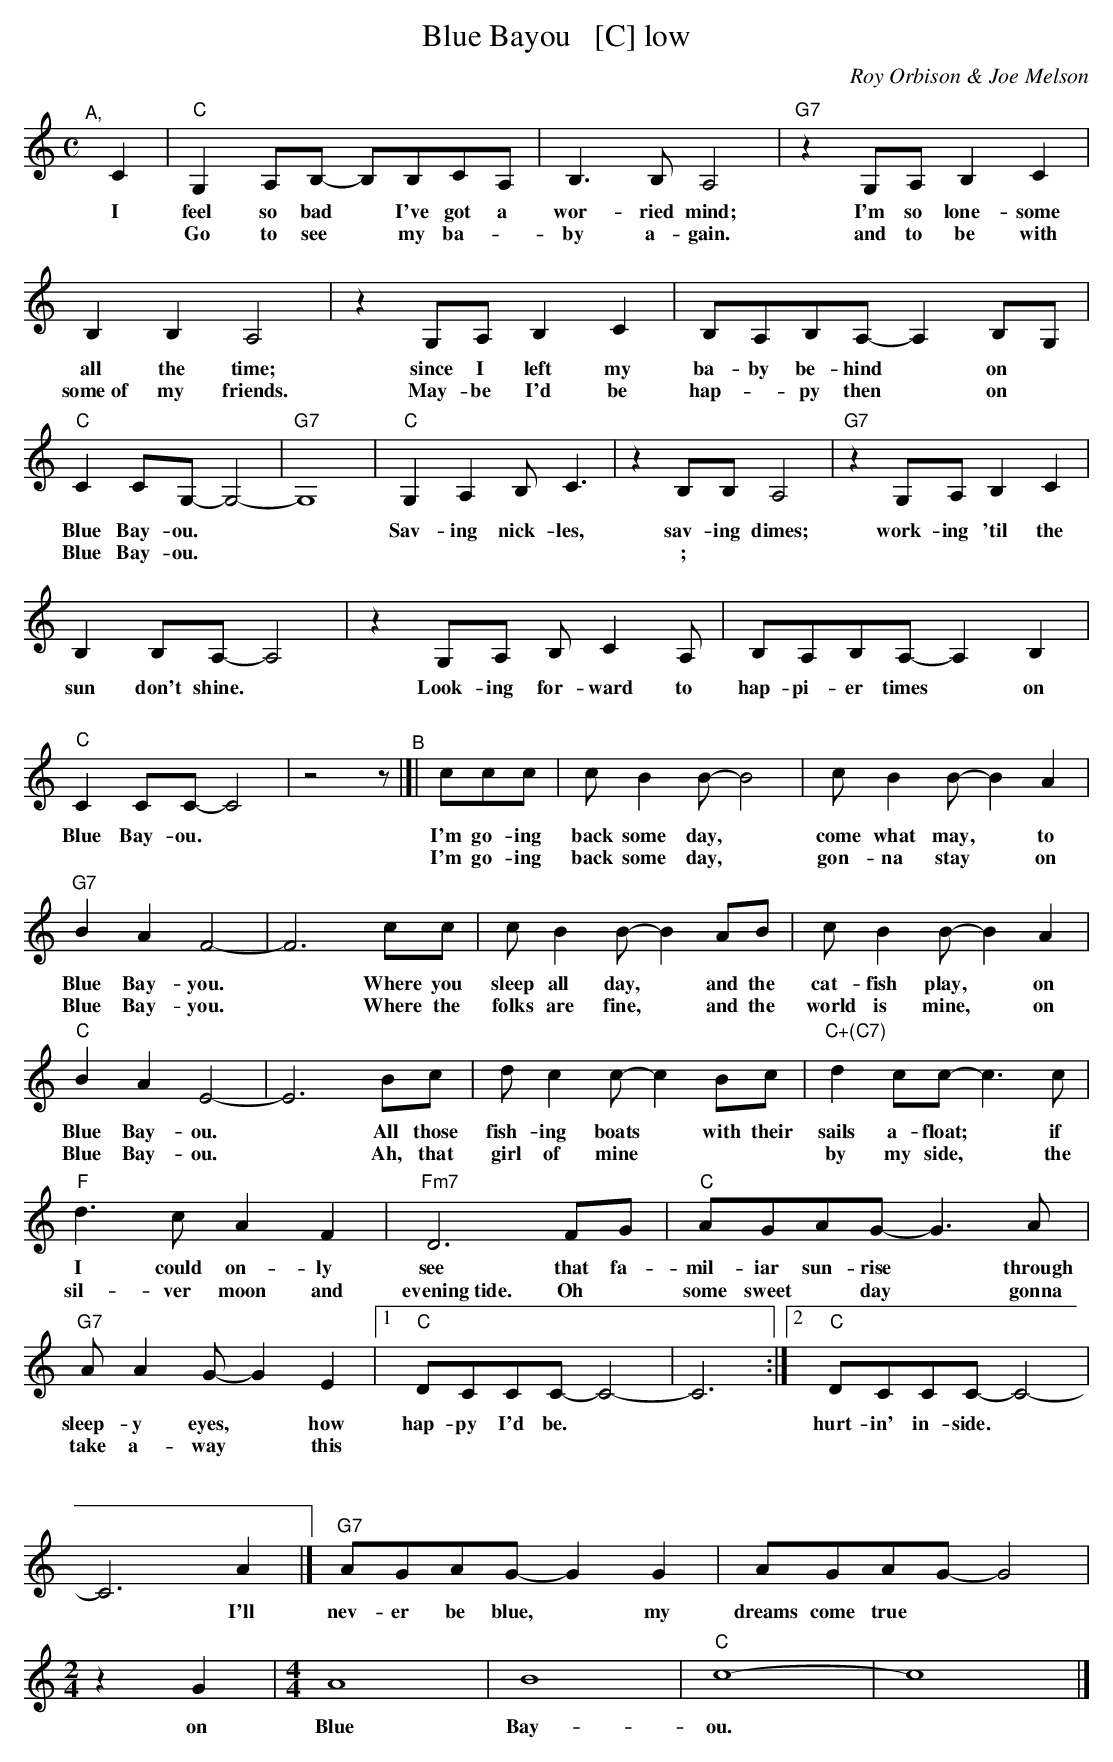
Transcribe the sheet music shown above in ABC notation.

X:1
T: Blue Bayou   [C] low
C: Roy Orbison & Joe Melson
M: C
L: 1/8
K: C
"^A,"[|] C2 | "C"G,2A,B,- B,B,CA, | B,3B, A,4 | "G7"z2G,A, B,2C2 |
w: I feel so bad* I've got a wor-ried mind; I'm so lone-some
w: ~ Go to see* my ba-*by a-gain. and to be with
	B,2B,2 A,4 | z2G,A, B,2C2 | B,A,B,A,- A,2B,G, |
w: all the time; since I left my ba-by be-hind* on*
w: some~of my friends. May-be I'd be hap-*py then* on*
	"C"C2CG,- G,4- | "G7"G,8 | "C"G,2A,2 B,C3 | z2B,B, A,4 |
w: Blue Bay-ou.** Sav-ing nick-les, sav-ing dimes;
w: Blue Bay-ou. ~ ~ ~ ~ ~ ~ ~;
	"G7"z2G,A,B,2C2 | B,2B,A,- A,4 | z2G,A, B,C2A, |
w: work-ing 'til the sun don't shine.* Look-ing for-ward to
w: ~ ~ ~ ~ ~ ~ ~ ~ ~ ~ ~ ~ ~
	B,A,B,A,- A,2B,2 | "C"C2CC- C4 | z4 z "^B"|[| ccc |
w: hap-pi-er times* on Blue Bay-ou.* I'm go-ing
w: ~ ~ ~ ~ ~ ~ ~ ~ ~ ~ I'm go-ing
	cB2B- B4 | cB2B- B2A2 | "G7"B2A2 F4- | F6
w: back some day,* come what may,* to Blue Bay-you.*
w: back some day,* gon-na stay* on Blue Bay-you.*
	cc | cB2B- B2AB | cB2B- B2A2 | "C"B2A2 E4- | E6
w: Where you sleep all day,* and the cat-fish play,* on Blue Bay-ou.*
w: Where the folks are fine,* and the world is mine,* on Blue Bay-ou.*
 	Bc | dc2c- c2Bc | "C+(C7)"d2cc- c3c |
w: All those fish-ing boats* with their sails a-float;* if
w: Ah, that girl of mine*** by my side,* the
	"F"d3c A2F2 | "Fm7"D6 FG | "C"AGAG- G3A |
w: I could on-ly see that fa-mil-iar sun-rise* through
w: sil-ver moon and evening~tide. Oh* some sweet* day* gonna
	"G7"AA2G- G2E2 |1 "C"DCCC- C4- | C6 :|
w: sleep-y eyes,* how hap-py I'd be.**
w: take a-way* this ~ ~ ~ ~ ~ ~
	[2 "C"DCCC- C4- | C6 A2 |] "G7"AGAG- G2G2 | AGAG- G4 |
w: hurt-in' in-side.**  I'll nev-er be blue,* my dreams come true*
	[M:2/4] z2G2 |[M:4/4] A8 | B8 | "C"c8- | c8 |]
w: on Blue Bay-ou.**
